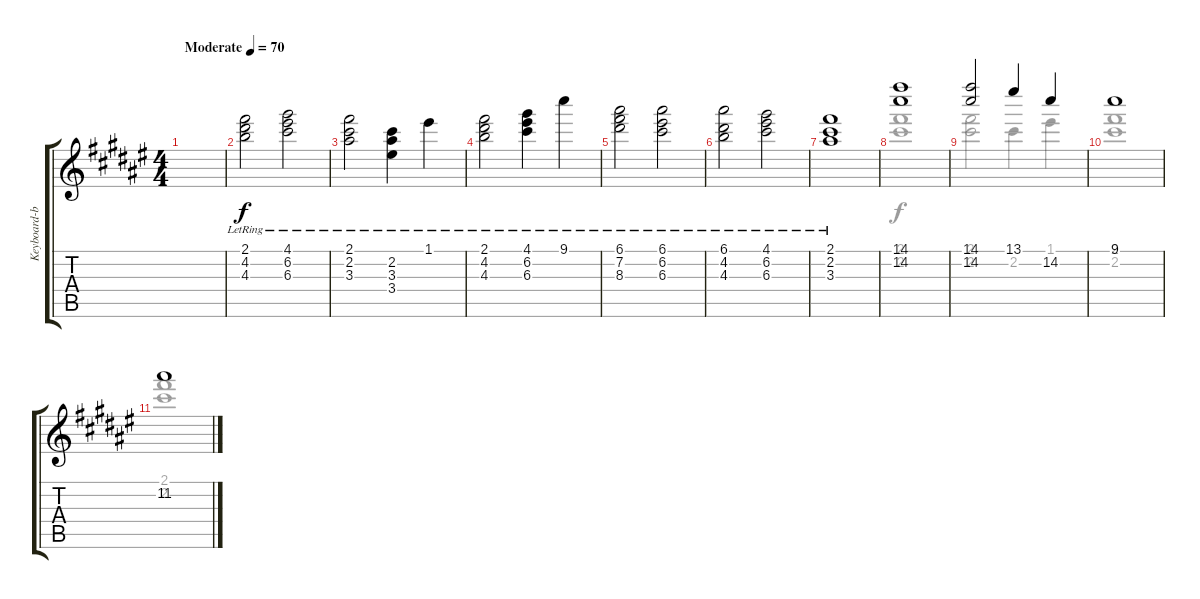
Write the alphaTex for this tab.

\track ("Keyboard-banjo" "Keyboard-b") {instrument banjo}
\staff {score tabs}
\tuning (E5 B4 G4 D4 A3 E3) {hide}
\displaytranspose 12
\voice
\ts (4 4)
\tempo (70 "Moderate")
\clef g2
\ks f#
|
(2.1{lr} 4.2{lr} 4.3{lr}).2 (4.1{lr} 6.2{lr} 6.3{lr}).2 |
(2.1{lr} 2.2{lr} 3.3{lr}).2 (2.2{lr} 3.3{lr} 3.4{lr}).4 1.1{lr}.4 |
(2.1{lr} 4.2{lr} 4.3{lr}).2 (4.1{lr} 6.2{lr} 6.3{lr}).4 9.1{lr}.4 |
(6.1{lr} 7.2{lr} 8.3{lr}).2 (6.1{lr} 6.2{lr} 6.3{lr}).2 |
(6.1{lr} 4.2{lr} 4.3{lr}).2 (4.1{lr} 6.2{lr} 6.3{lr}).2 |
(2.1{lr} 2.2{lr} 3.3{lr}).1 |
(14.1 14.2).1 |
(14.1 14.2).2 13.1.4 14.2.4 |
9.1.1 |
11.2.1 |
|
|
|
|
\voice
\clef g2
\ottava regular
\simile none
\ks f#
|
|
|
|
|
|
|
(2.1 2.2).1 |
(2.1 2.2).2 2.2.4 1.1.4 |
(2.1 2.2).1 |
(2.1 2.2).1 |
|
|
|
|
